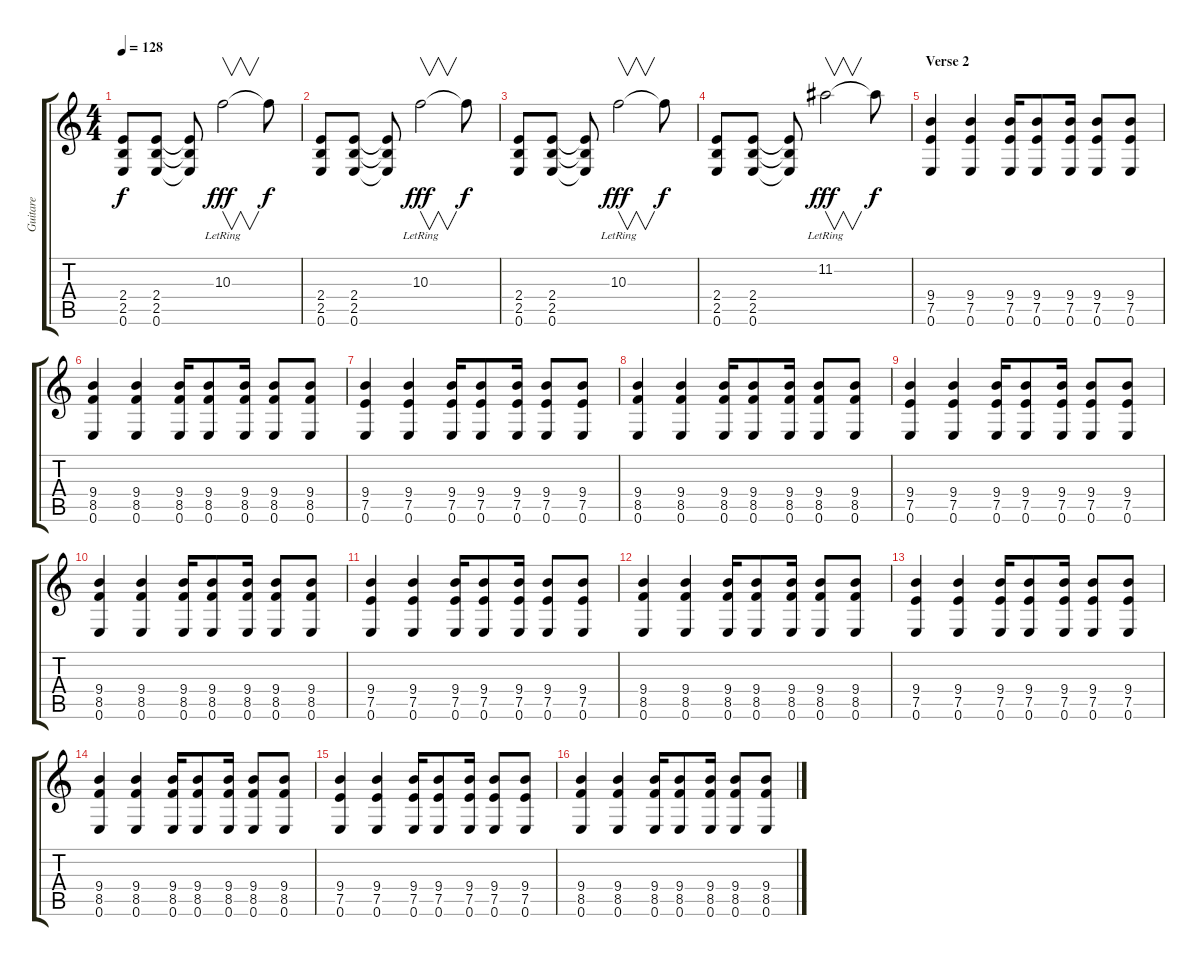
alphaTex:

\track ("Guitare" "Guitare") {instrument overdrivenguitar}
\staff {score tabs}
\tuning (E4 B3 G3 D3 A2 E2) {hide}
\ts (4 4)
\tempo 128
\clef g2
\ks c
(2.4 2.5 0.6).8{dy f} (2.4 2.5 0.6).8 (2.4{t} 2.5{t} 0.6{t}).8 10.3{lr}.2{v dy fff} 10.3{t}.8{dy f} |
(2.4 2.5 0.6).8 (2.4 2.5 0.6).8 (2.4{t} 2.5{t} 0.6{t}).8 10.3{lr}.2{v dy fff} 10.3{t}.8{dy f} |
(2.4 2.5 0.6).8 (2.4 2.5 0.6).8 (2.4{t} 2.5{t} 0.6{t}).8 10.3{lr}.2{v dy fff} 10.3{t}.8{dy f} |
(2.4 2.5 0.6).8 (2.4 2.5 0.6).8 (2.4{t} 2.5{t} 0.6{t}).8 11.2{lr}.2{v dy fff} 11.2{t}.8{dy f} |
\section ("" "Verse 2")
(9.4 7.5 0.6).4 (9.4 7.5 0.6).4 (9.4 7.5 0.6).16 (9.4 7.5 0.6).8 (9.4 7.5 0.6).16 (9.4 7.5 0.6).8 (9.4 7.5 0.6).8 |
(9.4 8.5 0.6).4 (9.4 8.5 0.6).4 (9.4 8.5 0.6).16 (9.4 8.5 0.6).8 (9.4 8.5 0.6).16 (9.4 8.5 0.6).8 (9.4 8.5 0.6).8 |
(9.4 7.5 0.6).4 (9.4 7.5 0.6).4 (9.4 7.5 0.6).16 (9.4 7.5 0.6).8 (9.4 7.5 0.6).16 (9.4 7.5 0.6).8 (9.4 7.5 0.6).8 |
(9.4 8.5 0.6).4 (9.4 8.5 0.6).4 (9.4 8.5 0.6).16 (9.4 8.5 0.6).8 (9.4 8.5 0.6).16 (9.4 8.5 0.6).8 (9.4 8.5 0.6).8 |
(9.4 7.5 0.6).4 (9.4 7.5 0.6).4 (9.4 7.5 0.6).16 (9.4 7.5 0.6).8 (9.4 7.5 0.6).16 (9.4 7.5 0.6).8 (9.4 7.5 0.6).8 |
(9.4 8.5 0.6).4 (9.4 8.5 0.6).4 (9.4 8.5 0.6).16 (9.4 8.5 0.6).8 (9.4 8.5 0.6).16 (9.4 8.5 0.6).8 (9.4 8.5 0.6).8 |
(9.4 7.5 0.6).4 (9.4 7.5 0.6).4 (9.4 7.5 0.6).16 (9.4 7.5 0.6).8 (9.4 7.5 0.6).16 (9.4 7.5 0.6).8 (9.4 7.5 0.6).8 |
(9.4 8.5 0.6).4 (9.4 8.5 0.6).4 (9.4 8.5 0.6).16 (9.4 8.5 0.6).8 (9.4 8.5 0.6).16 (9.4 8.5 0.6).8 (9.4 8.5 0.6).8 |
(9.4 7.5 0.6).4 (9.4 7.5 0.6).4 (9.4 7.5 0.6).16 (9.4 7.5 0.6).8 (9.4 7.5 0.6).16 (9.4 7.5 0.6).8 (9.4 7.5 0.6).8 |
(9.4 8.5 0.6).4 (9.4 8.5 0.6).4 (9.4 8.5 0.6).16 (9.4 8.5 0.6).8 (9.4 8.5 0.6).16 (9.4 8.5 0.6).8 (9.4 8.5 0.6).8 |
(9.4 7.5 0.6).4 (9.4 7.5 0.6).4 (9.4 7.5 0.6).16 (9.4 7.5 0.6).8 (9.4 7.5 0.6).16 (9.4 7.5 0.6).8 (9.4 7.5 0.6).8 |
(9.4 8.5 0.6).4 (9.4 8.5 0.6).4 (9.4 8.5 0.6).16 (9.4 8.5 0.6).8 (9.4 8.5 0.6).16 (9.4 8.5 0.6).8 (9.4 8.5 0.6).8
